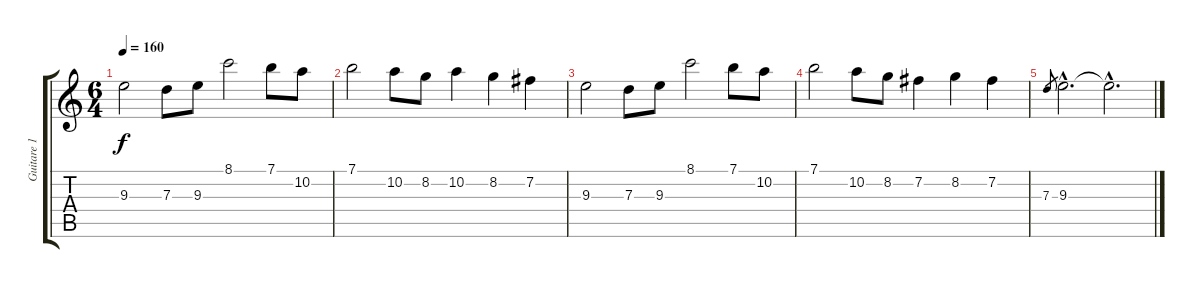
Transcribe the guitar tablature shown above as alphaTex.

\track ("Guitare 1" "Guitare 1") {instrument distortionguitar}
\staff {score tabs}
\tuning (E4 B3 G3 D3 A2 E2) {hide}
\ts (6 4)
\tempo 160
\clef g2
\ks c
9.3.2{dy f} 7.3.8 9.3.8 8.1.2 7.1.8 10.2.8 |
7.1.2 10.2.8 8.2.8 10.2.4 8.2.4 7.2.4 |
9.3.2 7.3.8 9.3.8 8.1.2 7.1.8 10.2.8 |
7.1.2 10.2.8 8.2.8 7.2.4 8.2.4 7.2.4 |
7.3.8{gr} 9.3{hac}.2{d} 9.3{hac t}.2{d}
